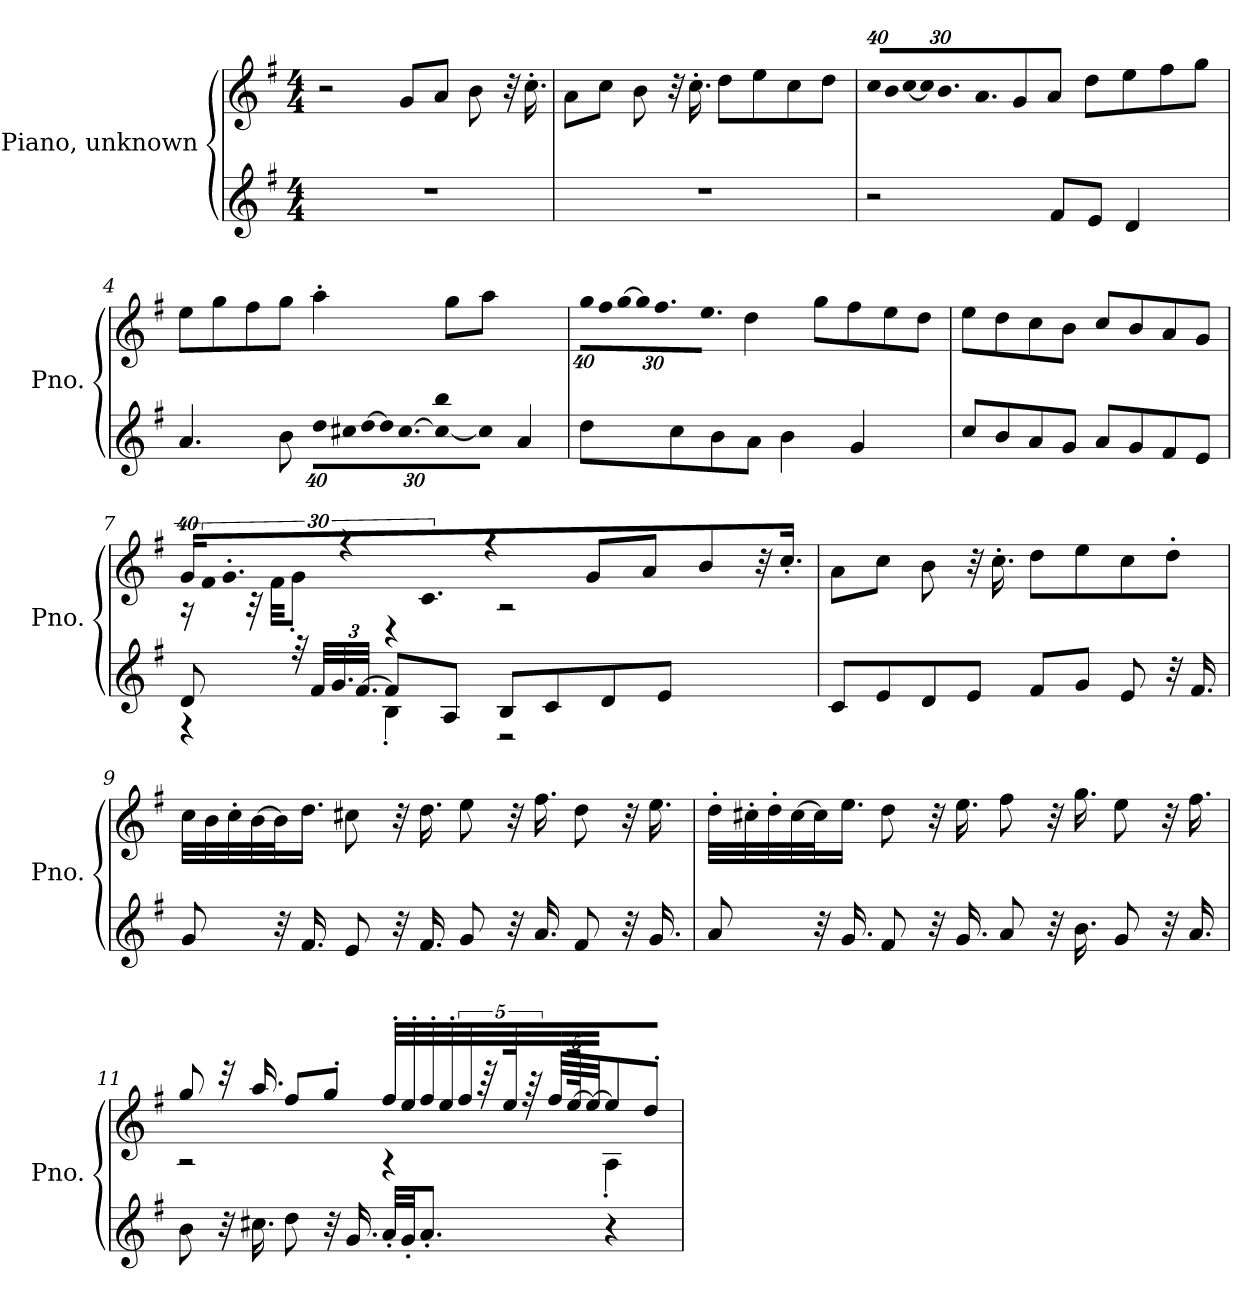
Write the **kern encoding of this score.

**kern	**kern
*part1	*part1
*staff2	*staff1
*I"Piano, unknown	*
*I'Pno.	*
*clefG2	*clefG2
*k[f#]	*k[f#]
*M4/4	*M4/4
*MM120	*MM120
=1	=1
1r	2r
.	8g/L
.	8a/J
.	8b\
.	32r
.	16.cc'\
=2	=2
1r	8a\L
.	8cc\J
.	8b\
.	32r
.	16.cc'\
.	8dd\L
.	8ee\
.	8cc\
.	8dd\J
=3	=3
*	*Xbrackettup
!	!LO:N:vis=32
2r	640%23cc/LLL
!	!LO:N:vis=64
.	960%17b/L
!	!LO:N:vis=64
.	[960%17cc/
!	!LO:N:vis=64
.	960%17cc/J]
!	!LO:N:vis=32.
.	1920%103b/J
!	!LO:N:vis=16.
.	960%103a/J
.	8g/
.	8a/J
8f#/L	8dd\L
8e/J	8ee\
4d/	8ff#\
.	8gg\J
!!LO:LB:g=z
=4	=4
4.a/	8ee\L
.	8gg\
.	8ff#\
8b\	8gg\J
*Xbrackettup	*
!LO:N:vis=32	!
640%23dd\LLL	4aa'\
!LO:N:vis=64	!
960%17cc#X\L	.
!LO:N:vis=64	!
[960%17dd\	.
!LO:N:vis=64	!
960%17dd\J]	.
!LO:N:vis=32.	!
[1920%103cc#\J	.
!LO:N:vis=16	!
1920%137cc#\_ 1920%137bb\	.
!LO:N:vis=32	!
640%23cc#\JJk]	.
4a/	8gg\L
.	8aa\J
=5	=5
!	!LO:N:vis=32
8dd\L	640%23gg\LLL
!	!LO:N:vis=64
.	960%17ff#\L
!	!LO:N:vis=64
.	[960%17gg\
!	!LO:N:vis=64
.	960%17gg\J]
!	!LO:N:vis=32.
.	1920%103ff#\J
8cc\	.
!	!LO:N:vis=16.
.	960%103ee\JJ
8b\	4dd\
8a\J	.
4b\	8gg\L
.	8ff#\
4g/	8ee\
.	8dd\J
=6	=6
8cc/L	8ee\L
8b/	8dd\
8a/	8cc\
8g/J	8b\J
8a/L	8cc/L
8g/	8b/
8f#/	8a/
8e/J	8g/J
!!LO:LB:g=z
=7	=7
*^	*
*	*	*brackettup
!	!	!LO:N:vis=32
*	*	*^
8d/	4r	640%23g/LLL	16r
!	!	!LO:N:vis=64	!
.	.	960%17f#/K	.
!	!	!LO:N:vis=32.	!
.	.	1920%103g'/JJJ	.
.	.	.	32r
.	.	.	32f#\KKL
!	!	!LO:N:vis=32	!
.	.	640%23r	.
32r	.	.	8g'\J
!	!	!LO:N:vis=16.	!
.	.	960%103c/	.
32f#/LLL	.	.	.
48.g/	.	.	.
[48.f#/JJJ	.	.	.
8f#/L]	4B'\	.	4r
.	.	4r	.
8A/J	.	.	.
8B/L	2r	.	2r
.	.	8g/L	.
8c/	.	.	.
.	.	8a/J	.
8d/	.	.	.
.	.	8b/	.
8e/J	.	.	.
.	.	32r	.
.	.	16.cc'/	.
1920ryy	1920ryy	.	1920ryy
*v	*v	*	*
*	*v	*v
=8	=8
8c/L	8a\L
8e/	8cc\J
8d/	8b\
8e/J	32r
.	16.cc'\
8f#/L	8dd\L
8g/J	8ee\
8e/	8cc\
32r	8dd'\J
16.f#/	.
!!LO:LB:g=z
=9	=9
8g/	32cc\LLL
.	32b\
.	32cc'\
.	[32b\
32r	32b\J]
16.f#/	16.dd\JJ
8e/	8cc#X\
32r	32r
16.f#/	16.dd\
8g/	8ee\
32r	32r
16.a/	16.ff#\
8f#/	8dd\
32r	32r
16.g/	16.ee\
=10	=10
8a/	32dd'\LLL
.	32cc#X'\
.	32dd'\
.	[32cc#\
32r	32cc#\J]
16.g/	16.ee\JJ
8f#/	8dd\
32r	32r
16.g/	16.ee\
8a/	8ff#\
32r	32r
16.b\	16.gg\
8g/	8ee\
32r	32r
16.a/	16.ff#\
!!LO:LB:g=z
=11	=11
*	*^
8b\	8gg/	2r
32r	32r	.
16.cc#X\	16.aa/	.
8dd\	8ff#/L	.
32r	8gg'/J	.
16.g/	.	.
32a'/LLL	32ff#'/LLL	4r
32g'/JJ	32ee'/	.
8.a'/J	32ff#'/	.
.	32ee'/	.
.	40ff#/JJJ	.
.	80r	.
.	80ee/	.
.	80r	.
.	40ff#/LLL	.
.	[80ee/K	.
.	40ee/JJ_	.
4r	8ee/]	4A'\
.	8dd'/J	.
*	*v	*v
=	=
*-	*-
